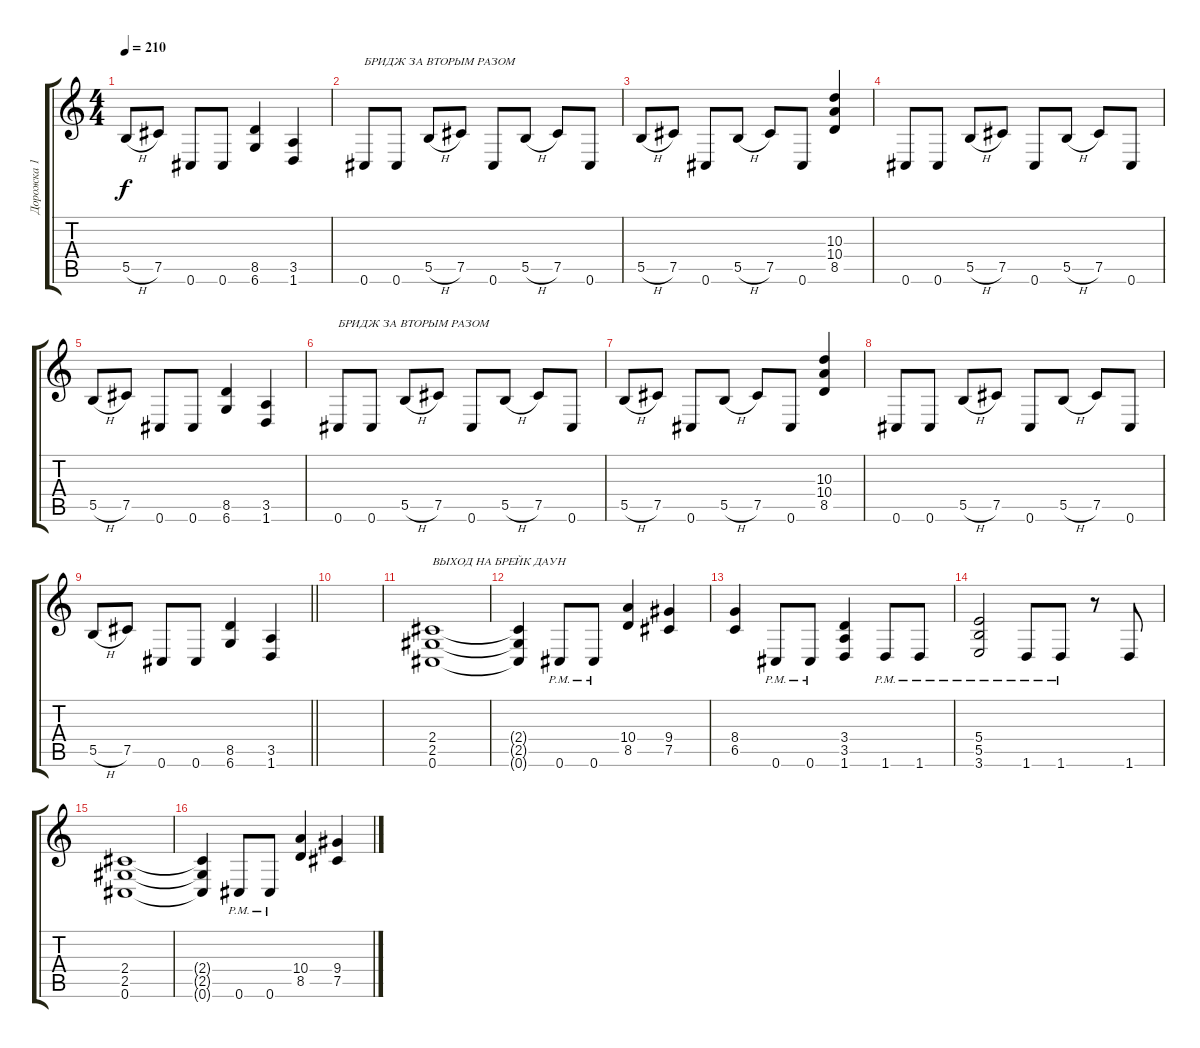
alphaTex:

\track ("Дорожка 1" "Дорожка 1") {instrument distortionguitar}
\staff {score tabs}
\tuning (Db4 Ab3 E3 B2 Gb2 Db2) {hide}
\ts (4 4)
\tempo 210
\clef g2
\ks c
5.5{h}.8{dy f} 7.5.8 0.6.8 0.6.8 (8.5 6.6).4 (3.5 1.6).4 |
0.6.8{txt "БРИДЖ ЗА ВТОРЫМ РАЗОМ"} 0.6.8 5.5{h}.8 7.5.8 0.6.8 5.5{h}.8 7.5.8 0.6.8 |
5.5{h}.8 7.5.8 0.6.8 5.5{h}.8 7.5.8 0.6.8 (10.3 10.4 8.5).4 |
0.6.8 0.6.8 5.5{h}.8 7.5.8 0.6.8 5.5{h}.8 7.5.8 0.6.8 |
5.5{h}.8 7.5.8 0.6.8 0.6.8 (8.5 6.6).4 (3.5 1.6).4 |
0.6.8{txt "БРИДЖ ЗА ВТОРЫМ РАЗОМ"} 0.6.8 5.5{h}.8 7.5.8 0.6.8 5.5{h}.8 7.5.8 0.6.8 |
5.5{h}.8 7.5.8 0.6.8 5.5{h}.8 7.5.8 0.6.8 (10.3 10.4 8.5).4 |
0.6.8 0.6.8 5.5{h}.8 7.5.8 0.6.8 5.5{h}.8 7.5.8 0.6.8 |
\barLineRight lightlight
5.5{h}.8 7.5.8 0.6.8 0.6.8 (8.5 6.6).4 (3.5 1.6).4 |
|
(2.4 2.5 0.6).1{txt "ВЫХОД НА БРЕЙК ДАУН"} |
(2.4{t} 2.5{t} 0.6{t}).4 0.6{pm}.8 0.6{pm}.8 (10.4 8.5).4 (9.4 7.5).4 |
(8.4 6.5).4 0.6{pm}.8 0.6{pm}.8 (3.4 3.5 1.6).4 1.6{pm}.8 1.6{pm}.8 |
(5.4 5.5{pm} 3.6{pm}).2 1.6{pm}.8 1.6{pm}.8 r.8 1.6.8 |
(2.4 2.5 0.6).1 |
(2.4{t} 2.5{t} 0.6{t}).4 0.6{pm}.8 0.6{pm}.8 (10.4 8.5).4 (9.4 7.5).4
